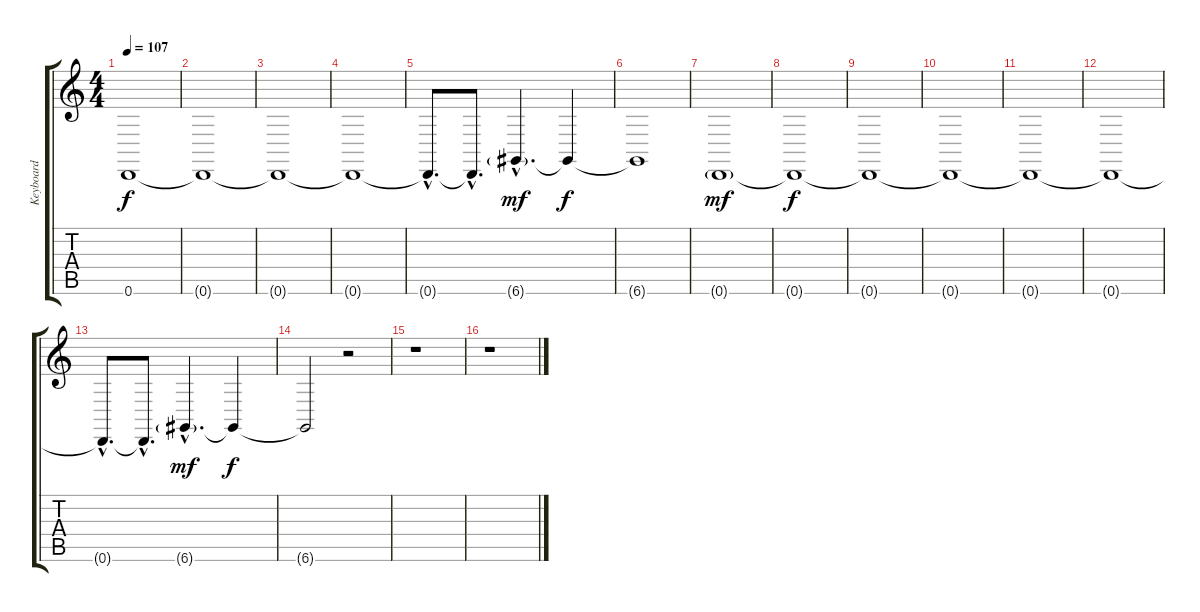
\track ("Keyboard" "Keyboard") {instrument stringensemble1}
\staff {score tabs}
\tuning (E4 B3 G3 D3 A2 D2) {hide}
\ts (4 4)
\tempo 107
\clef g2
\ks c
0.6{t}.1{dy f} |
0.6{t}.1 |
0.6{t}.1 |
0.6{t}.1 |
0.6{hac t}.8{d} 0.6{hac t}.8{d} 6.6{g hac}.4{d dy mf} 6.6{t}.4{dy f} |
6.6{t}.1 |
0.6{g}.1{dy mf} |
0.6{t}.1{dy f} |
0.6{t}.1 |
0.6{t}.1 |
0.6{t}.1 |
0.6{t}.1 |
0.6{hac t}.8{d} 0.6{hac t}.8{d} 6.6{g hac}.4{d dy mf} 6.6{t}.4{dy f} |
6.6{t}.2 r.2 |
r.1 |
r.1
